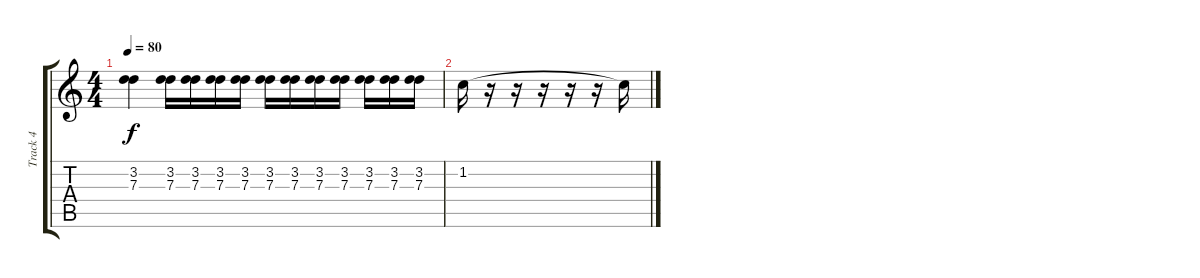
\track ("Track 4" "Track 4") {instrument acousticguitarsteel}
\staff {score tabs}
\tuning (E4 B3 G3 D3 A2 E2) {hide}
\ts (4 4)
\tempo 80
\clef g2
\ks c
(3.2 7.3).4{dy f} (3.2 7.3).16 (3.2 7.3).16 (3.2 7.3).16 (3.2 7.3).16 (3.2 7.3).16 (3.2 7.3).16 (3.2 7.3).16 (3.2 7.3).16 (3.2 7.3).16 (3.2 7.3).16 (3.2 7.3).16 |
1.2.16 r.16 r.16 r.16 r.16 r.16 1.2{t}.16
